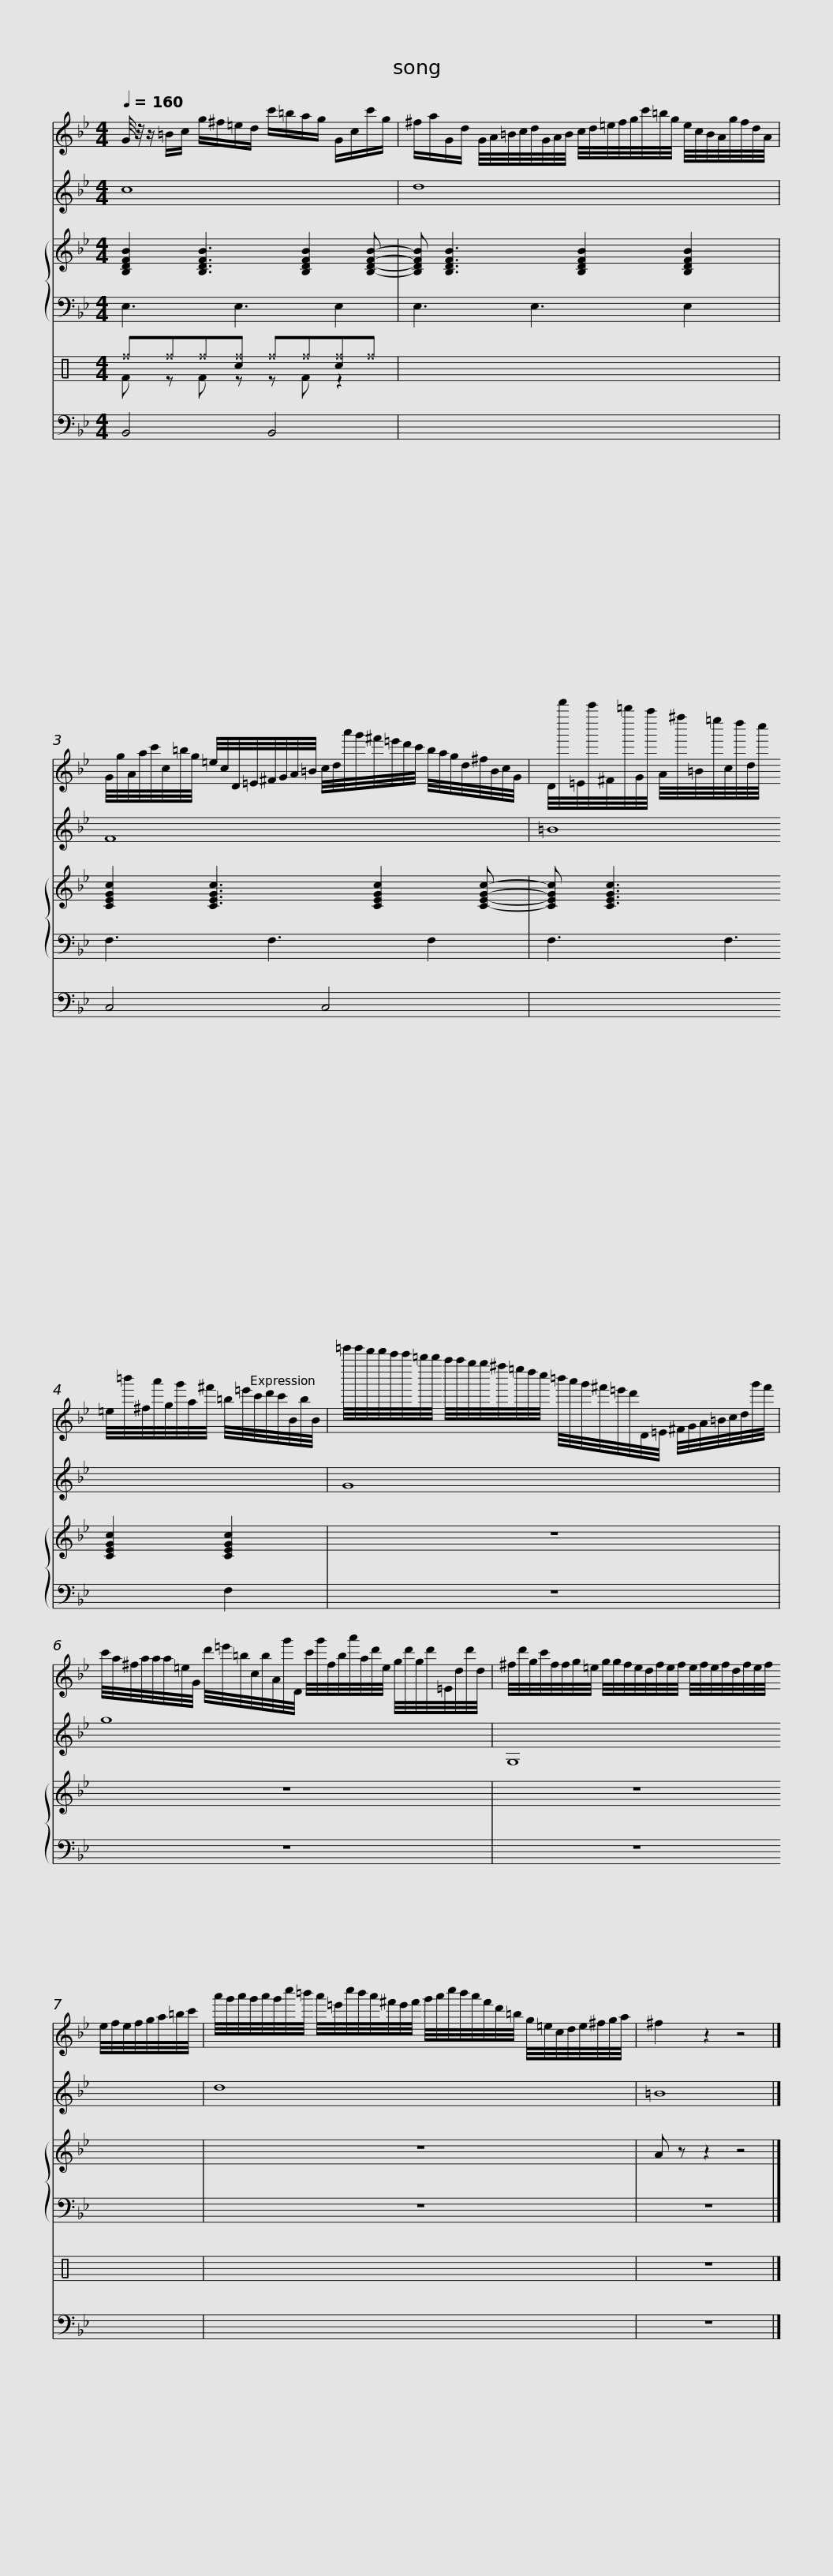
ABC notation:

X:1
%%score 1 2 { 3 | 4 } ( 5 6 ) 7
L:1/8
Q:1/4=160
M:4/4
I:linebreak $
K:Bb
V:1 treble transpose=-9
V:2 treble transpose=-14
V:3 treble
V:4 bass
V:5 perc
K:none
V:6 perc
K:none
V:7 bass transpose=-12
V:1
[K:Bb] G/4 z/4 z/ =B/c/ g/^f/=e/d/ c'/=b/a/g/ G/c/c'/g/ |$ ^f/a/G/d/ G/4A/4=B/4c/4d/4G/4A/4B/4 c/4d/4=e/4f/4g/4c'/4=b/4g/4 e/4c/4B/4A/4g/4f/4d/4A/4 |$ G/4g/4A/4a/4c'/4c/4=b/4g/4 =e/4c/4D/4=E/4^F/4G/4A/4=B/4 c/4d/4a'/4g'/4^f'/4=e'/4d'/4c'/4 b/4a/4g/4d/4^f/4B/4c/4G/4 |$ D/4d'''/4=E/4c'''/4^F/4=b''/4G/4a''/4 A/4^f''/4=B/4=e''/4c/4d''/4d/4c''/4 =e/4=b'/4^f/4a'/4g/4g'/4a/4^f'/4 =b/4=e'/4c'/4d'/4c'/4B/4b/4B/4 |$ =e'''/4e'''/4d'''/4d'''/4c'''/4c'''/4=b''/4b''/4 a''/4a''/4g''/4g''/4^f''/4=e''/4d''/4c''/4 =b'/4a'/4g'/4^f'/4=e'/4d'/4D/4=E/4 ^F/4G/4A/4=B/4c/4d/4g'/4f'/4 |$ %5
 c'/4a/4^f/4a/4a/4a/4=e/4G/4 d'/4=e'/4=b/4c/4b/4A/4g'/4D/4 c'/4g'/4f/4b/4a'/4a/4d'/4e/4 g/4d'/4g/4d'/4=E/4d/4d'/4d/4 |$ ^f/4d'/4g/4c'/4f/4f/4g/4=e/4 g/4g/4f/4e/4d/4f/4e/4f/4 e/4f/4e/4f/4d/4f/4e/4f/4 e/4f/4e/4f/4g/4a/4=b/4c'/4 |$ a'/4g'/4a'/4g'/4a'/4g'/4c''/4=b'/4 a'/4=e'/4c''/4b'/4a'/4^f'/4e'/4f'/4 g'/4a'/4c''/4b'/4a'/4f'/4d'/4=b/4 g/4=e/4c/4d/4e/4^f/4g/4a/4 |$ ^f2 z2 z4 |] %9
V:2
[K:Bb] c8 |$ d8 |$ F8 |$ =B8 |$ G8 |$ %5
 g8 |$ G,8 |$ d8 |$ =B8 |] %9
V:3
 [B,DFB]2 [B,DFB]3 [B,DFB]2 [B,DFB]- |$ [B,DFB] [B,DFB]3 [B,DFB]2 [B,DFB]2 |$ [CEGc]2 [CEGc]3 [CEGc]2 [CEGc]- |$ [CEGc] [CEGc]3 [CEGc]2 [CEGc]2 |$ z8 |$ %5
 z8 |$ z8 |$ z8 |$ A z z2 z4 |] %9
V:4
 E,3 E,3 E,2 |$ E,3 E,3 E,2 |$ F,3 F,3 F,2 |$ F,3 F,3 F,2 |$ z8 |$ %5
 z8 |$ z8 |$ z8 |$ z8 |] %9
V:5
[K:C] ^f^f^f[c^f] ^f^f[c^f]^f |$ x8 |$ x8 |$ x8 |$ x8 |$ %5
 x8 |$ x8 |$ x8 |$ z8 |] %9
V:6
[K:C] F z F z z F z2 |$ x8 |$ x8 |$ x8 |$ x8 |$ %5
 x8 |$ x8 |$ x8 |$ x8 |] %9
V:7
 B,,4 B,,4 |$ x8 |$ C,4 C,4 |$ x8 |$ x8 |$ %5
 x8 |$ x8 |$ x8 |$ z8 |] %9
